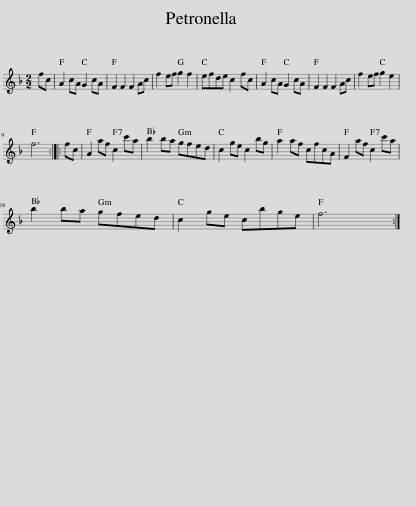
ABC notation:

X:1
L:1/8
M:2/2
I:linebreak $
K:F
V:1 treble
V:1
 fc | A2 cA G2 cA | F2 F2 F2 Ac | f2 ef g2 f2 | efde c2 fc | %5
 A2 cA G2 cA | F2 F2 F2 Ac | f2 ef g2 e2 |$ f6 :: fc | %10
 A2 af c2 c'a | b2 ba gfed | c2 ge c2 bg | a2 af cfcA | F2 af c2 c'a |$ %15
 b2 ba gfed | c2 ge cbge | f6 :| %18
